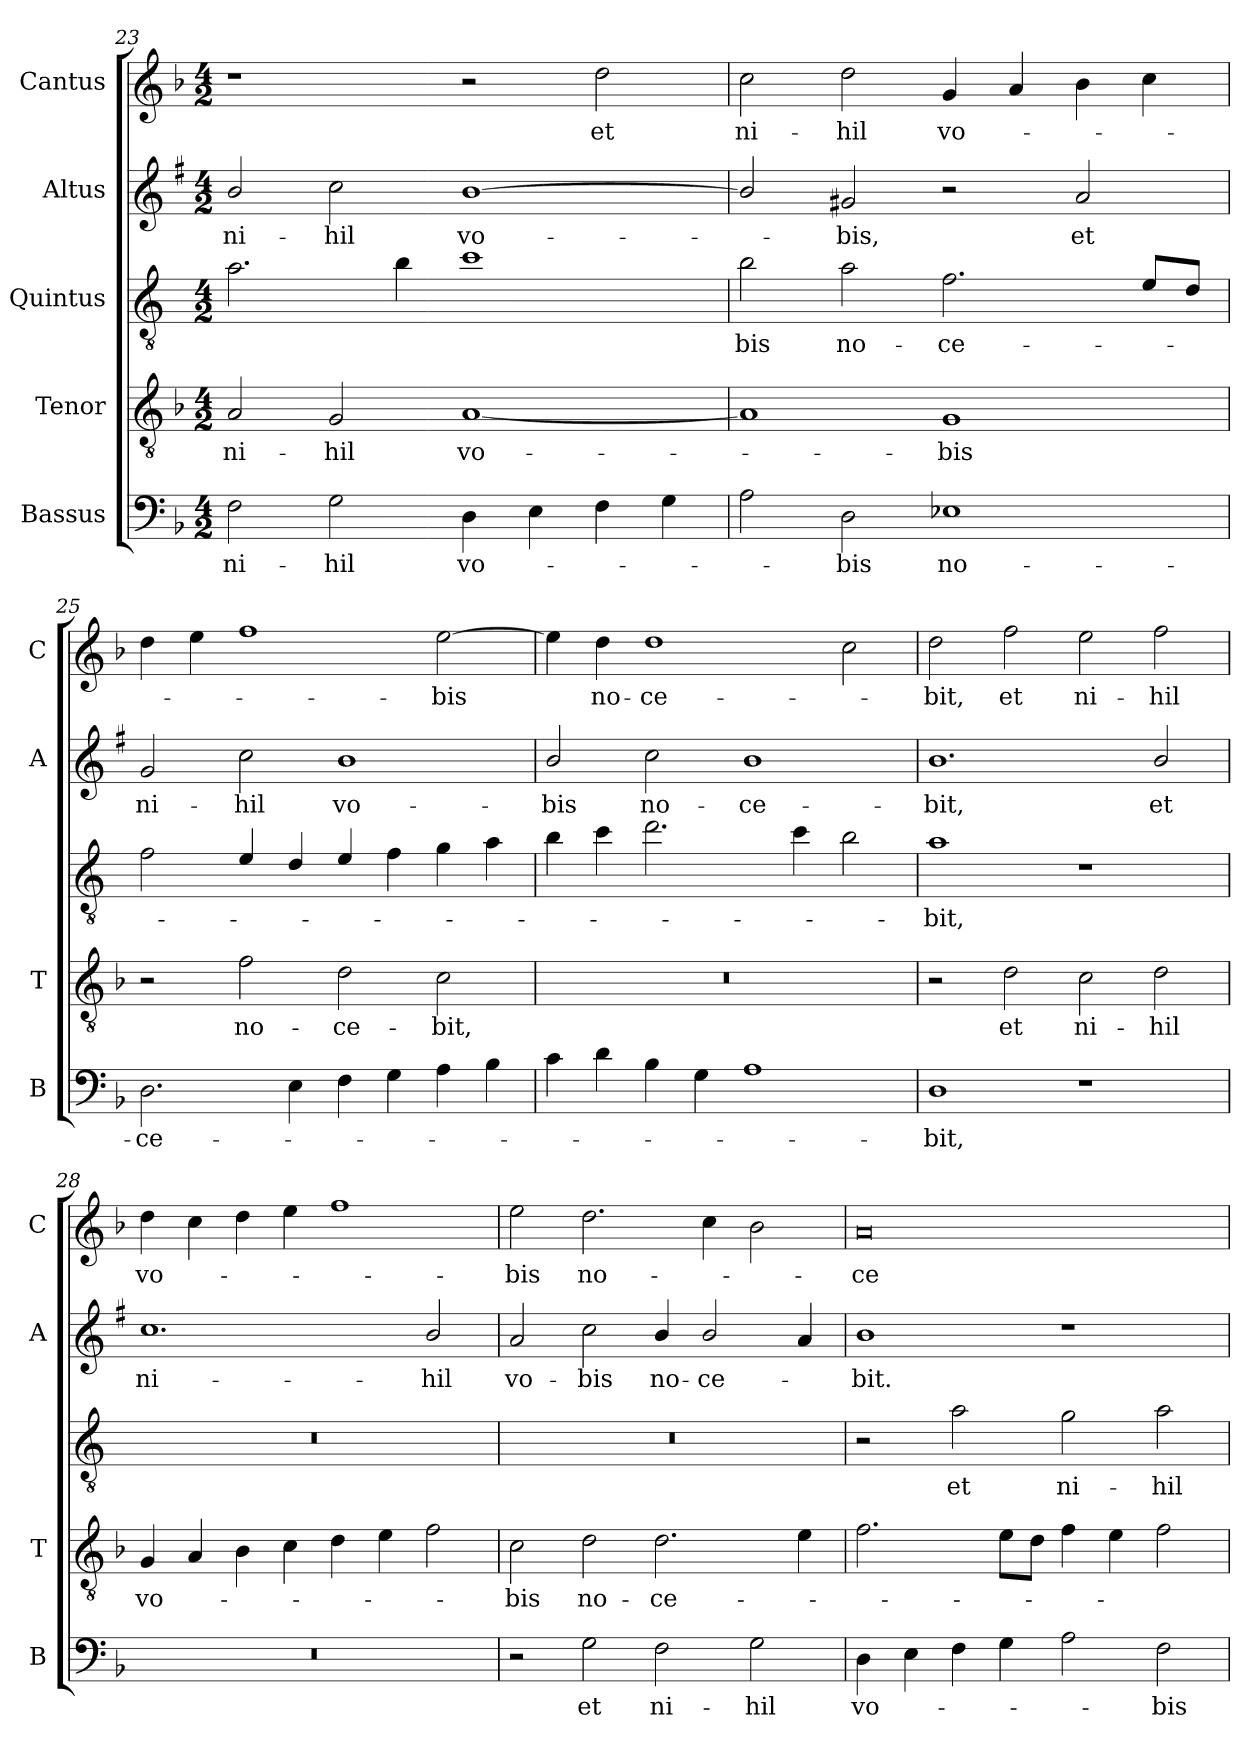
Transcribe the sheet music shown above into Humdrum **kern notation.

**kern	**text	**kern	**text	**kern	**text	**kern	**text	**kern	**text
*part5	*part5	*part4	*part4	*part3	*part3	*part2	*part2	*part1	*part1
*staff5	*staff5	*staff4	*staff4	*staff3	*staff3	*staff2	*staff2	*staff1	*staff1
*I"Bassus	*	*I"Tenor	*	*I"Quintus	*	*I"Altus	*	*I"Cantus	*
*I'B	*	*I'T	*	*	*	*I'A	*	*I'C	*
*clefF4	*	*clefGv2	*	*clefGv2	*	*clefG2	*	*clefG2	*
*	*	*	*	*ITrd4c7	*	*ITrd1c2	*	*	*
*k[b-]	*	*k[b-]	*	*k[b-]	*	*k[b-]	*	*k[b-]	*
*F:	*	*F:	*	*F:	*	*F:	*	*F:	*
*M4/2	*	*M4/2	*	*M4/2	*	*M4/2	*	*M4/2	*
=23	=23	=23	=23	=23	=23	=23	=23	=23	=23
!	!LO:LY:b	!	!LO:LY:b	!	!	!	!LO:LY:b	!	!
2F\	ni-	2A/	ni-	2.d\	.	2a/	ni-	1r	.
!	!LO:LY:b	!	!LO:LY:b	!	!	!	!LO:LY:b	!	!
2G\	-hil	2G/	-hil	.	.	2b-\	-hil	.	.
.	.	.	.	4e\	.	.	.	.	.
!	!LO:LY:b	!	!LO:LY:b	!	!	!	!LO:LY:b	!	!
4D\	vo-	[1A	vo-	1f	.	[1a	vo-	2r	.
4E\	.	.	.	.	.	.	.	.	.
!	!	!	!	!	!	!	!	!	!LO:LY:b
4F\	.	.	.	.	.	.	.	2dd\	et
4G\	.	.	.	.	.	.	.	.	.
=24	=24	=24	=24	=24	=24	=24	=24	=24	=24
!	!	!	!	!	!LO:LY:b	!	!	!	!LO:LY:b
2A\	.	1A]	.	2e\	-bis	2a/]	.	2cc\	ni-
!	!LO:LY:b	!	!	!	!LO:LY:b	!	!LO:LY:b	!	!LO:LY:b
2D\	-bis	.	.	2d\	no-	2f#X/	-bis,	2dd\	-hil
!	!LO:LY:b	!	!LO:LY:b	!	!LO:LY:b	!	!	!	!LO:LY:b
1E-X	no-	1G	-bis	2.B-\	-ce-	2r	.	4g/	vo-
.	.	.	.	.	.	.	.	4a/	.
!	!	!	!	!	!	!	!LO:LY:b	!	!
.	.	.	.	.	.	2g/	et	4b-\	.
.	.	.	.	8A/L	.	.	.	4cc\	.
.	.	.	.	8G/J	.	.	.	.	.
!!LO:LB:g=z
=25	=25	=25	=25	=25	=25	=25	=25	=25	=25
!	!LO:LY:b	!	!	!	!	!	!LO:LY:b	!	!
2.D\	-ce-	2r	.	2B-\	.	2f/	ni-	4dd\	.
.	.	.	.	.	.	.	.	4ee\	.
!	!	!	!LO:LY:b	!	!	!	!LO:LY:b	!	!
.	.	2f\	no-	4A/	.	2b-\	-hil	1ff	.
4E\	.	.	.	4G/	.	.	.	.	.
!	!	!	!LO:LY:b	!	!	!	!LO:LY:b	!	!
4F\	.	2d\	-ce-	4A/	.	1a	vo-	.	.
4G\	.	.	.	4B-\	.	.	.	.	.
!	!	!	!LO:LY:b	!	!	!	!	!	!LO:LY:b
4A\	.	2c\	-bit,	4c\	.	.	.	[2ee\	-bis
4B-\	.	.	.	4d\	.	.	.	.	.
=26	=26	=26	=26	=26	=26	=26	=26	=26	=26
!	!	!	!	!	!	!	!LO:LY:b	!	!
4c\	.	0r	.	4e\	.	2a/	-bis	4ee\]	.
!	!	!	!	!	!	!	!	!	!LO:LY:b
4d\	.	.	.	4f\	.	.	.	4dd\	no-
!	!	!	!	!	!	!	!LO:LY:b	!	!LO:LY:b
4B-\	.	.	.	2.g\	.	2b-\	no-	1dd	-ce-
4G\	.	.	.	.	.	.	.	.	.
!	!	!	!	!	!	!	!LO:LY:b	!	!
1A	.	.	.	.	.	1a	-ce-	.	.
.	.	.	.	4f\	.	.	.	.	.
.	.	.	.	2e\	.	.	.	2cc\	.
=27	=27	=27	=27	=27	=27	=27	=27	=27	=27
!	!LO:LY:b	!	!	!	!LO:LY:b	!	!LO:LY:b	!	!LO:LY:b
1D	-bit,	2r	.	1d	-bit,	1.a	-bit,	2dd\	-bit,
!	!	!	!LO:LY:b	!	!	!	!	!	!LO:LY:b
.	.	2d\	et	.	.	.	.	2ff\	et
!	!	!	!LO:LY:b	!	!	!	!	!	!LO:LY:b
1r	.	2c\	ni-	1r	.	.	.	2ee\	ni-
!	!	!	!LO:LY:b	!	!	!	!LO:LY:b	!	!LO:LY:b
.	.	2d\	-hil	.	.	2a/	et	2ff\	-hil
=28	=28	=28	=28	=28	=28	=28	=28	=28	=28
!	!	!	!LO:LY:b	!	!	!	!LO:LY:b	!	!LO:LY:b
0r	.	4G/	vo-	0r	.	1.b-	ni-	4dd\	vo-
.	.	4A/	.	.	.	.	.	4cc\	.
.	.	4B-\	.	.	.	.	.	4dd\	.
.	.	4c\	.	.	.	.	.	4ee\	.
.	.	4d\	.	.	.	.	.	1ff	.
.	.	4e\	.	.	.	.	.	.	.
!	!	!	!	!	!	!	!LO:LY:b	!	!
.	.	2f\	.	.	.	2a/	-hil	.	.
=29	=29	=29	=29	=29	=29	=29	=29	=29	=29
!	!	!	!LO:LY:b	!	!	!	!LO:LY:b	!	!LO:LY:b
2r	.	2c\	-bis	0r	.	2g/	vo-	2ee\	-bis
!	!LO:LY:b	!	!LO:LY:b	!	!	!	!LO:LY:b	!	!LO:LY:b
2G\	et	2d\	no-	.	.	2b-\	-bis	2.dd\	no-
!	!LO:LY:b	!	!LO:LY:b	!	!	!	!LO:LY:b	!	!
2F\	ni-	2.d\	-ce-	.	.	4a/	no-	.	.
!	!	!	!	!	!	!	!LO:LY:b	!	!
.	.	.	.	.	.	2a/	-ce-	4cc\	.
!	!LO:LY:b	!	!	!	!	!	!	!	!
2G\	-hil	.	.	.	.	.	.	2b-\	.
.	.	4e\	.	.	.	4g/	.	.	.
=30	=30	=30	=30	=30	=30	=30	=30	=30	=30
!	!LO:LY:b	!	!	!	!	!	!LO:LY:b	!	!LO:LY:b
4D\	vo-	2.f\	.	2r	.	1a	-bit.	0a	-ce-
4E\	.	.	.	.	.	.	.	.	.
!	!	!	!	!	!LO:LY:b	!	!	!	!
4F\	.	.	.	2d\	et	.	.	.	.
4G\	.	8e\L	.	.	.	.	.	.	.
.	.	8d\J	.	.	.	.	.	.	.
!	!	!	!	!	!LO:LY:b	!	!	!	!
2A\	.	4f\	.	2c\	ni-	1r	.	.	.
.	.	4e\	.	.	.	.	.	.	.
!	!LO:LY:b	!	!	!	!LO:LY:b	!	!	!	!
2F\	-bis	2f\	.	2d\	-hil	.	.	.	.
=	=	=	=	=	=	=	=	=	=
*-	*-	*-	*-	*-	*-	*-	*-	*-	*-
